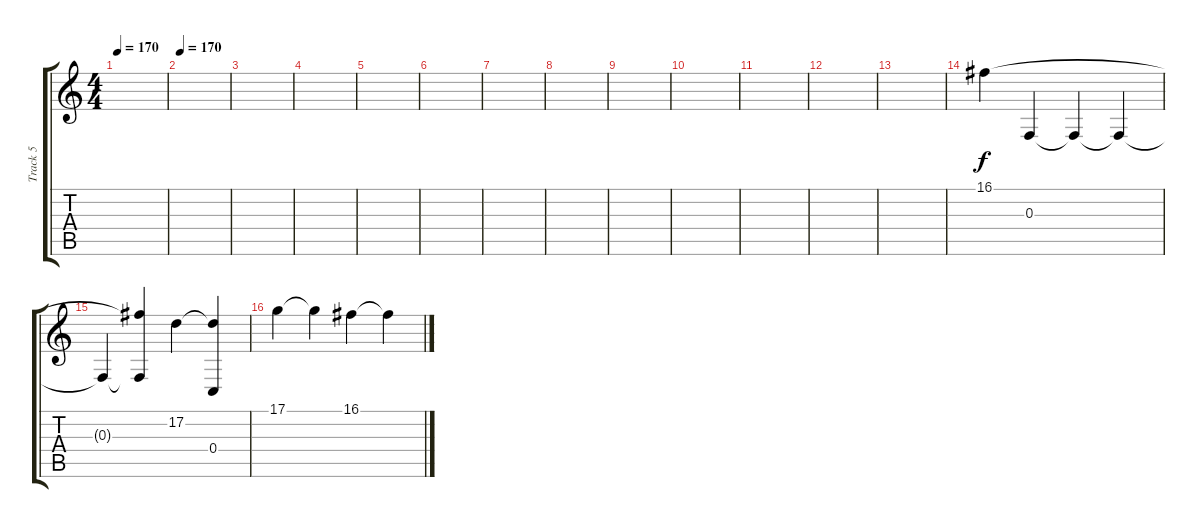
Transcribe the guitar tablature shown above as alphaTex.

\track ("Track 5" "Track 5") {instrument lead6voice}
\staff {score tabs}
\tuning (D4 A3 F3 C3 G2 C2) {hide}
\ts (4 4)
\tempo 170
\clef g2
\ks c
|
\tempo 170
|
|
|
|
|
|
|
|
|
|
|
|
16.1.4 0.3.4 0.3{t}.4 0.3{t}.4 |
0.3{t}.4 (16.1{t} 0.3{t}).4 17.2.4 (17.2{t} 0.4).4 |
17.1.4 17.1{t}.4 16.1.4 16.1{t}.4
